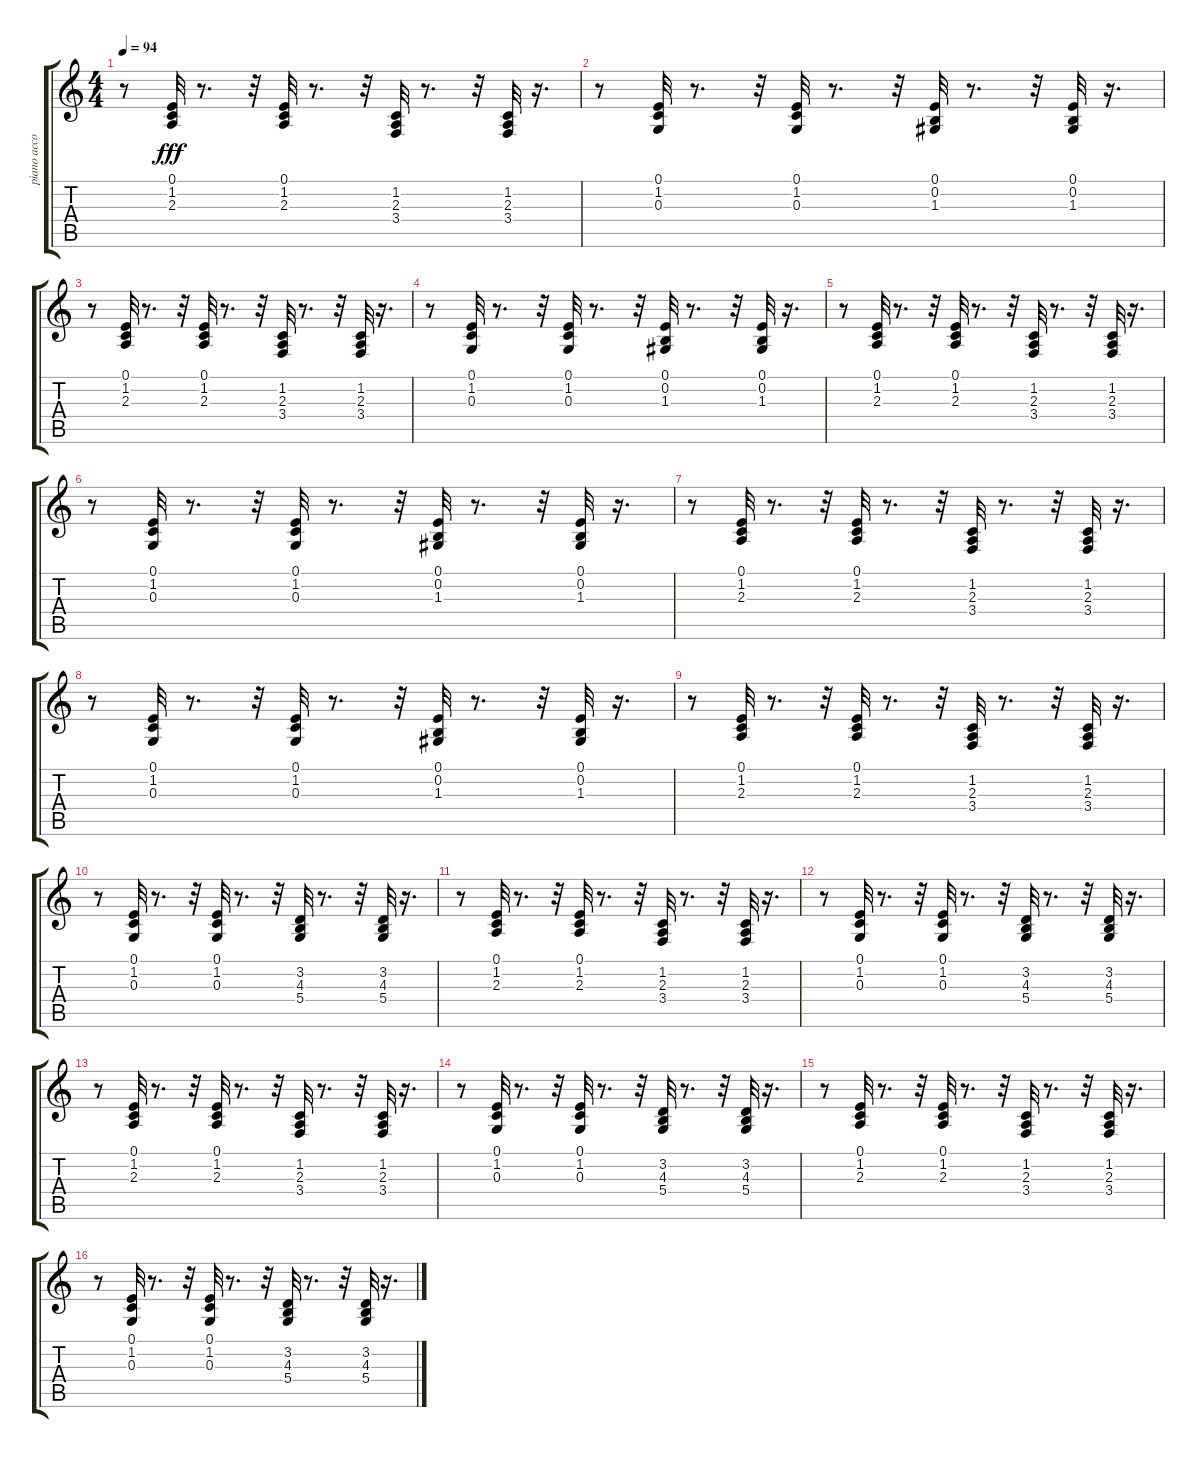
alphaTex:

\track ("piano accomp" "piano acco") {instrument brightacousticpiano}
\staff {score tabs}
\tuning (E4 B3 G3 D3 A2 E2) {hide}
\ts (4 4)
\tempo 94
\clef g2
\ks c
r.8{dy fff instrument brightacousticpiano} (0.1 1.2 2.3).32 r.8{d} r.32 (0.1 1.2 2.3).32 r.8{d} r.32 (1.2 2.3 3.4).32 r.8{d} r.32 (1.2 2.3 3.4).32 r.16{d} |
r.8 (0.1 1.2 0.3).32 r.8{d} r.32 (0.1 1.2 0.3).32 r.8{d} r.32 (0.1 0.2 1.3).32 r.8{d} r.32 (0.1 0.2 1.3).32 r.16{d} |
r.8 (0.1 1.2 2.3).32 r.8{d} r.32 (0.1 1.2 2.3).32 r.8{d} r.32 (1.2 2.3 3.4).32 r.8{d} r.32 (1.2 2.3 3.4).32 r.16{d} |
r.8 (0.1 1.2 0.3).32 r.8{d} r.32 (0.1 1.2 0.3).32 r.8{d} r.32 (0.1 0.2 1.3).32 r.8{d} r.32 (0.1 0.2 1.3).32 r.16{d} |
r.8 (0.1 1.2 2.3).32 r.8{d} r.32 (0.1 1.2 2.3).32 r.8{d} r.32 (1.2 2.3 3.4).32 r.8{d} r.32 (1.2 2.3 3.4).32 r.16{d} |
r.8 (0.1 1.2 0.3).32 r.8{d} r.32 (0.1 1.2 0.3).32 r.8{d} r.32 (0.1 0.2 1.3).32 r.8{d} r.32 (0.1 0.2 1.3).32 r.16{d} |
r.8 (0.1 1.2 2.3).32 r.8{d} r.32 (0.1 1.2 2.3).32 r.8{d} r.32 (1.2 2.3 3.4).32 r.8{d} r.32 (1.2 2.3 3.4).32 r.16{d} |
r.8 (0.1 1.2 0.3).32 r.8{d} r.32 (0.1 1.2 0.3).32 r.8{d} r.32 (0.1 0.2 1.3).32 r.8{d} r.32 (0.1 0.2 1.3).32 r.16{d} |
r.8 (0.1 1.2 2.3).32 r.8{d} r.32 (0.1 1.2 2.3).32 r.8{d} r.32 (1.2 2.3 3.4).32 r.8{d} r.32 (1.2 2.3 3.4).32 r.16{d} |
r.8 (0.1 1.2 0.3).32 r.8{d} r.32 (0.1 1.2 0.3).32 r.8{d} r.32 (3.2 4.3 5.4).32 r.8{d} r.32 (3.2 4.3 5.4).32 r.16{d} |
r.8 (0.1 1.2 2.3).32 r.8{d} r.32 (0.1 1.2 2.3).32 r.8{d} r.32 (1.2 2.3 3.4).32 r.8{d} r.32 (1.2 2.3 3.4).32 r.16{d} |
r.8 (0.1 1.2 0.3).32 r.8{d} r.32 (0.1 1.2 0.3).32 r.8{d} r.32 (3.2 4.3 5.4).32 r.8{d} r.32 (3.2 4.3 5.4).32 r.16{d} |
r.8 (0.1 1.2 2.3).32 r.8{d} r.32 (0.1 1.2 2.3).32 r.8{d} r.32 (1.2 2.3 3.4).32 r.8{d} r.32 (1.2 2.3 3.4).32 r.16{d} |
r.8 (0.1 1.2 0.3).32 r.8{d} r.32 (0.1 1.2 0.3).32 r.8{d} r.32 (3.2 4.3 5.4).32 r.8{d} r.32 (3.2 4.3 5.4).32 r.16{d} |
r.8 (0.1 1.2 2.3).32 r.8{d} r.32 (0.1 1.2 2.3).32 r.8{d} r.32 (1.2 2.3 3.4).32 r.8{d} r.32 (1.2 2.3 3.4).32 r.16{d} |
r.8 (0.1 1.2 0.3).32 r.8{d} r.32 (0.1 1.2 0.3).32 r.8{d} r.32 (3.2 4.3 5.4).32 r.8{d} r.32 (3.2 4.3 5.4).32 r.16{d}
